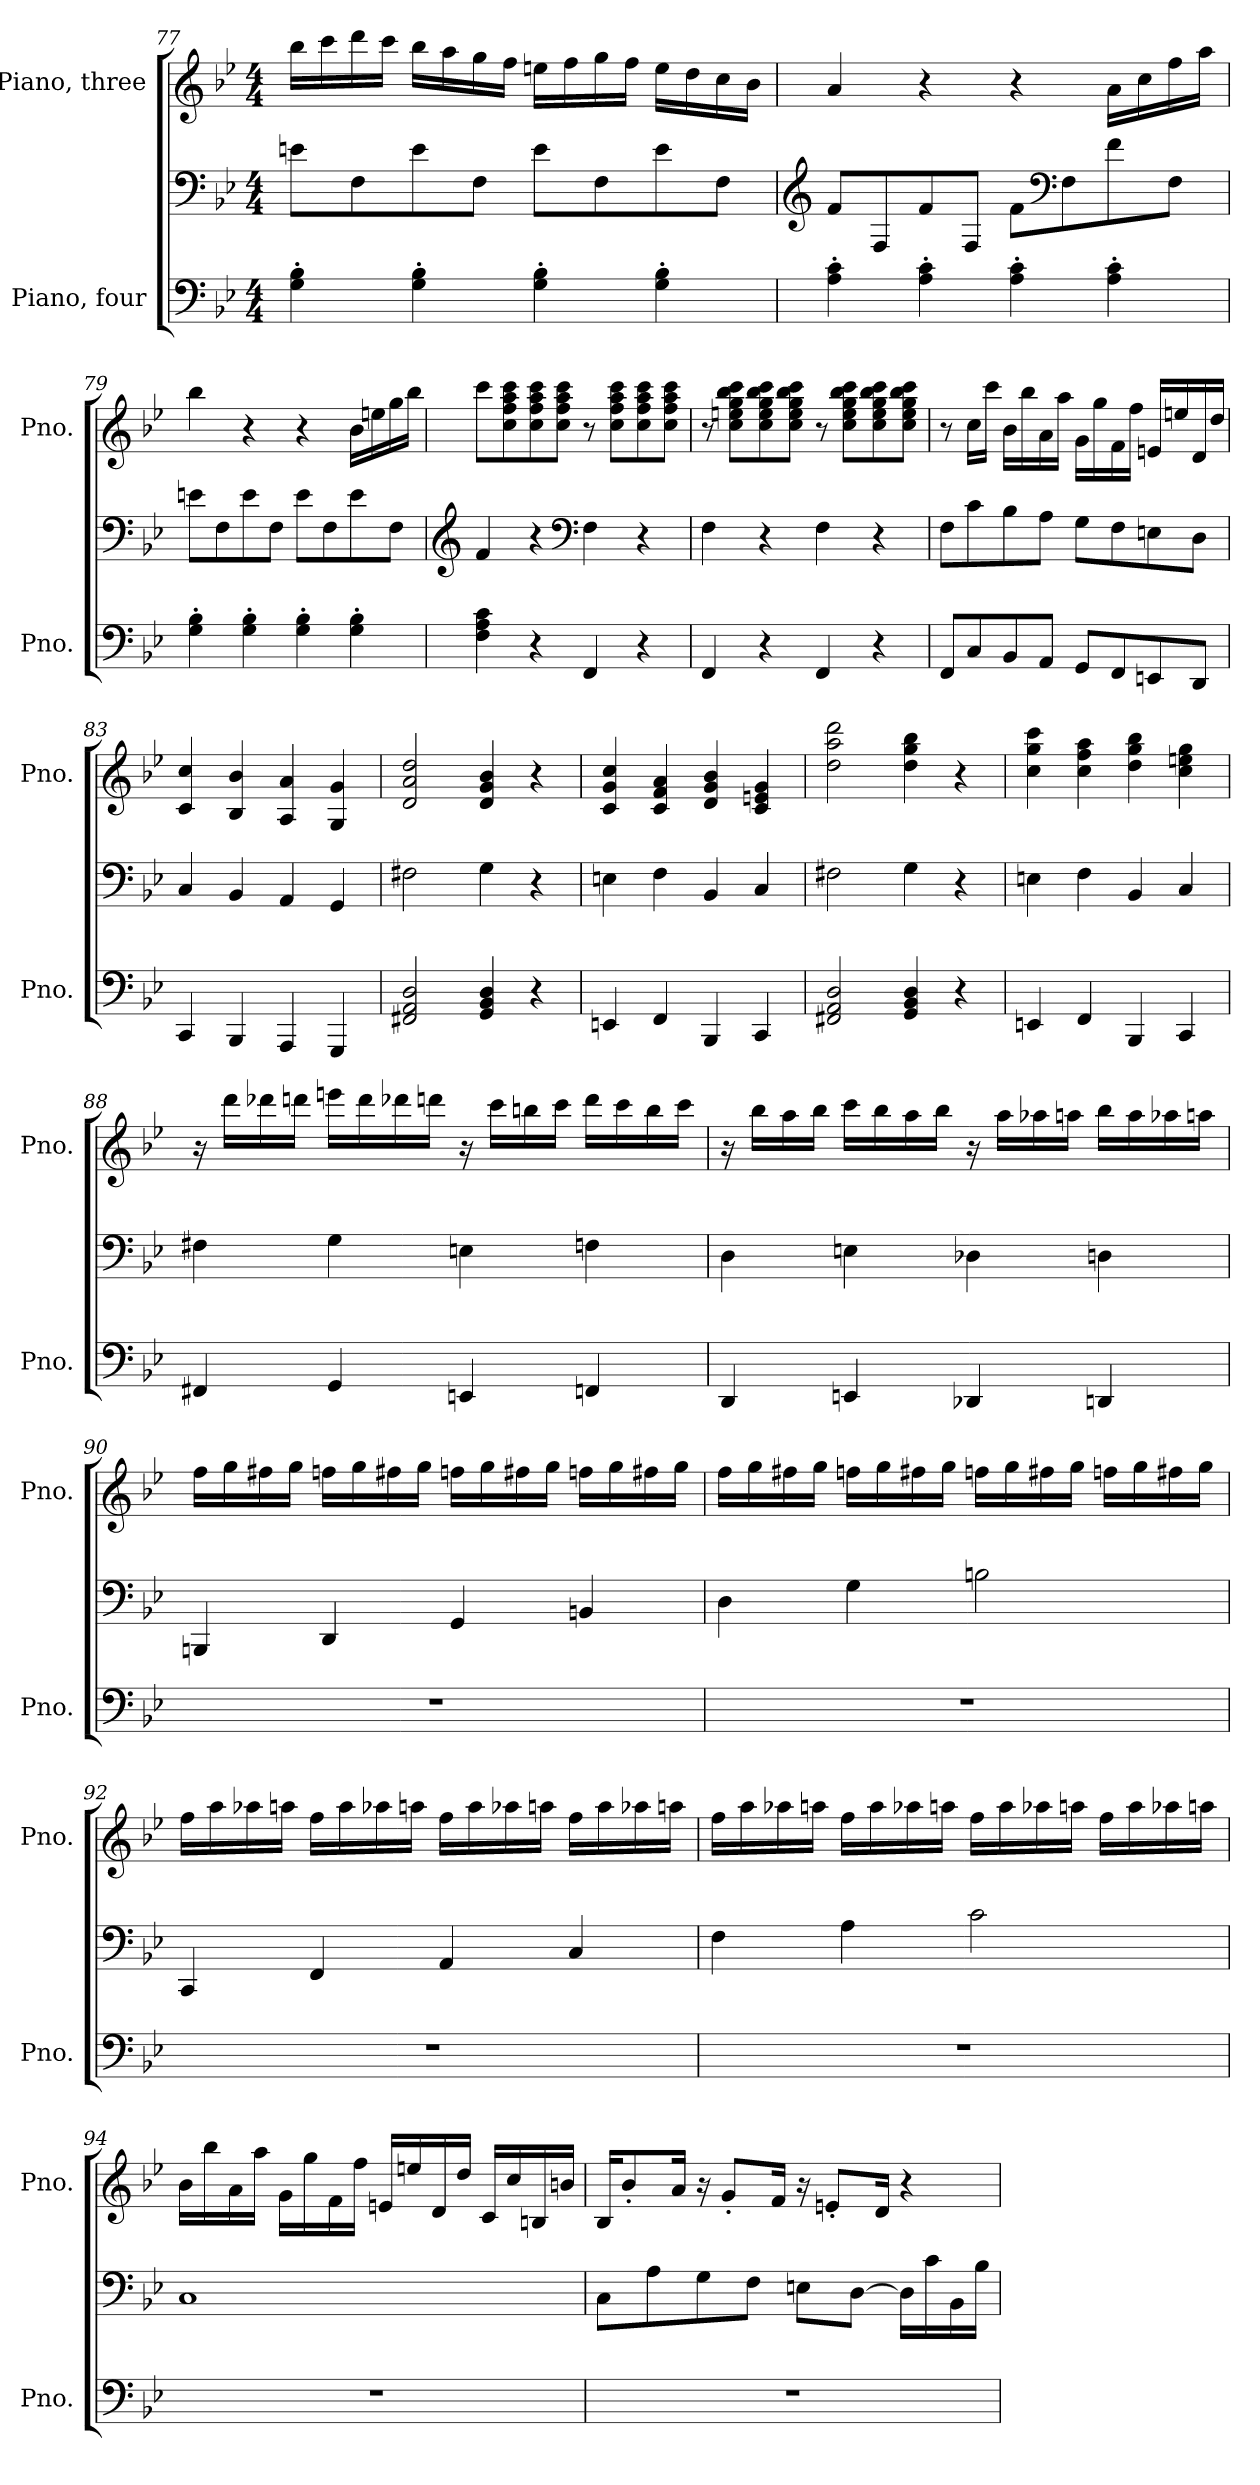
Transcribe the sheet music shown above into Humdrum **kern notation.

**kern	**kern	**kern
*part2	*part2	*part1
*staff3	*staff2	*staff1
*I"Piano, four	*	*I"Piano, three
*I'Pno.	*	*I'Pno.
*clefF4	*clefF4	*clefG2
*k[b-e-]	*k[b-e-]	*k[b-e-]
*M4/4	*M4/4	*M4/4
=77	=77	=77
4G\' 4B-\'	8en\L	16bb-\LL
.	.	16ccc\
.	8F\	16ddd\
.	.	16ccc\JJ
4G\' 4B-\'	8e\	16bb-\LL
.	.	16aa\
.	8F\J	16gg\
.	.	16ff\JJ
4G\' 4B-\'	8e\L	16een\LL
.	.	16ff\
.	8F\	16gg\
.	.	16ff\JJ
4G\' 4B-\'	8e\	16ee\LL
.	.	16dd\
.	8F\J	16cc\
.	.	16b-\JJ
!!LO:PB:g=z
=78	=78	=78
*	*clefG2	*
4A\' 4c\'	8f/L	4a/
.	8F/	.
4A\' 4c\'	8f/	4r
.	8F/J	.
4A\' 4c\'	8f\L	4r
*	*clefF4	*
.	8F\	.
4A\' 4c\'	8f\	16a\LL
.	.	16cc\
.	8F\J	16ff\
.	.	16aa\JJ
=79	=79	=79
4G\' 4B-\'	8en\L	4bb-\
.	8F\	.
4G\' 4B-\'	8e\	4r
.	8F\J	.
4G\' 4B-\'	8e\L	4r
.	8F\	.
4G\' 4B-\'	8e\	16b-\LL
.	.	16een\
.	8F\J	16gg\
.	.	16bb-\JJ
=80	=80	=80
*	*clefG2	*
4F\ 4A\ 4c\	4f/	8ccc\L
.	.	8cc\ 8ff\ 8aa\ 8ccc\
4r	4r	8cc\ 8ff\ 8aa\ 8ccc\
.	.	8cc\ 8ff\ 8aa\ 8ccc\J
*	*clefF4	*
4FF/	4F\	8r
.	.	8cc\ 8ff\ 8aa\ 8ccc\L
4r	4r	8cc\ 8ff\ 8aa\ 8ccc\
.	.	8cc\ 8ff\ 8aa\ 8ccc\J
!!LO:LB:g=z
=81	=81	=81
4FF/	4F\	8r
.	.	8cc\ 8een\ 8gg\ 8bb-\ 8ccc\L
4r	4r	8cc\ 8ee\ 8gg\ 8bb-\ 8ccc\
.	.	8cc\ 8ee\ 8gg\ 8bb-\ 8ccc\J
4FF/	4F\	8r
.	.	8cc\ 8ee\ 8gg\ 8bb-\ 8ccc\L
4r	4r	8cc\ 8ee\ 8gg\ 8bb-\ 8ccc\
.	.	8cc\ 8ee\ 8gg\ 8bb-\ 8ccc\J
=82	=82	=82
8FF/L	8F\L	8r
8C/	8c\	16cc\LL
.	.	16ccc\JJ
8BB-/	8B-\	16b-\LL
.	.	16bb-\
8AA/J	8A\J	16a\
.	.	16aa\JJ
8GG/L	8G\L	16g\LL
.	.	16gg\
8FF/	8F\	16f\
.	.	16ff\JJ
8EEn/	8En\	16en/LL
.	.	16een/
8DD/J	8D\J	16d/
.	.	16dd/JJ
=83	=83	=83
4CC/	4C/	4c/ 4cc/
4BBB-/	4BB-/	4B-/ 4b-/
4AAA/	4AA/	4A/ 4a/
4GGG/	4GG/	4G/ 4g/
=84	=84	=84
2FF#X/ 2AA/ 2D/	2F#X\	2d/ 2a/ 2dd/
4GG/ 4BB-/ 4D/	4G\	4d/ 4g/ 4b-/
4r	4r	4r
!!LO:LB:g=z
=85	=85	=85
4EEn/	4En\	4c/ 4g/ 4cc/
4FF/	4F\	4c/ 4f/ 4a/
4BBB-/	4BB-/	4d/ 4g/ 4b-/
4CC/	4C/	4c/ 4en/ 4g/
=86	=86	=86
2FF#X/ 2AA/ 2D/	2F#X\	2dd\ 2aa\ 2ddd\
4GG/ 4BB-/ 4D/	4G\	4dd\ 4gg\ 4bb-\
4r	4r	4r
=87	=87	=87
4EEn/	4En\	4cc\ 4gg\ 4ccc\
4FF/	4F\	4cc\ 4ff\ 4aa\
4BBB-/	4BB-/	4dd\ 4gg\ 4bb-\
4CC/	4C/	4cc\ 4een\ 4gg\
=88	=88	=88
4FF#X/	4F#X\	16r
.	.	16ddd\LL
.	.	16ddd-X\
.	.	16dddn\JJ
4GG/	4G\	16eeen\LL
.	.	16ddd\
.	.	16ddd-X\
.	.	16dddn\JJ
4EEn/	4En\	16r
.	.	16ccc\LL
.	.	16bbn\
.	.	16ccc\JJ
4FFn/	4Fn\	16ddd\LL
.	.	16ccc\
.	.	16bb\
.	.	16ccc\JJ
!!LO:LB:g=z
=89	=89	=89
4DD/	4D\	16r
.	.	16bb-\LL
.	.	16aa\
.	.	16bb-\JJ
4EEn/	4En\	16ccc\LL
.	.	16bb-\
.	.	16aa\
.	.	16bb-\JJ
4DD-X/	4D-X\	16r
.	.	16aa\LL
.	.	16aa-X\
.	.	16aan\JJ
4DDn/	4Dn\	16bb-\LL
.	.	16aa\
.	.	16aa-X\
.	.	16aan\JJ
=90	=90	=90
1r	4BBBn/	16ff\LL
.	.	16gg\
.	.	16ff#X\
.	.	16gg\JJ
.	4DD/	16ffn\LL
.	.	16gg\
.	.	16ff#X\
.	.	16gg\JJ
.	4GG/	16ffn\LL
.	.	16gg\
.	.	16ff#X\
.	.	16gg\JJ
.	4BBn/	16ffn\LL
.	.	16gg\
.	.	16ff#X\
.	.	16gg\JJ
!!LO:PB:g=z
=91	=91	=91
1r	4D\	16ff\LL
.	.	16gg\
.	.	16ff#X\
.	.	16gg\JJ
.	4G\	16ffn\LL
.	.	16gg\
.	.	16ff#X\
.	.	16gg\JJ
.	2Bn\	16ffn\LL
.	.	16gg\
.	.	16ff#X\
.	.	16gg\JJ
.	.	16ffn\LL
.	.	16gg\
.	.	16ff#X\
.	.	16gg\JJ
=92	=92	=92
1r	4CC/	16ff\LL
.	.	16aa\
.	.	16aa-X\
.	.	16aan\JJ
.	4FF/	16ff\LL
.	.	16aa\
.	.	16aa-X\
.	.	16aan\JJ
.	4AA/	16ff\LL
.	.	16aa\
.	.	16aa-X\
.	.	16aan\JJ
.	4C/	16ff\LL
.	.	16aa\
.	.	16aa-X\
.	.	16aan\JJ
!!LO:LB:g=z
=93	=93	=93
1r	4F\	16ff\LL
.	.	16aa\
.	.	16aa-X\
.	.	16aan\JJ
.	4A\	16ff\LL
.	.	16aa\
.	.	16aa-X\
.	.	16aan\JJ
.	2c\	16ff\LL
.	.	16aa\
.	.	16aa-X\
.	.	16aan\JJ
.	.	16ff\LL
.	.	16aa\
.	.	16aa-X\
.	.	16aan\JJ
=94	=94	=94
1r	1C	16b-\LL
.	.	16bb-\
.	.	16a\
.	.	16aa\JJ
.	.	16g\LL
.	.	16gg\
.	.	16f\
.	.	16ff\JJ
.	.	16en/LL
.	.	16een/
.	.	16d/
.	.	16dd/JJ
.	.	16c/LL
.	.	16cc/
.	.	16Bn/
.	.	16bn/JJ
!!LO:LB:g=z
=95	=95	=95
1r	8C\L	16B-/KL
.	.	8b-'/
.	8A\	.
.	.	16a/Jk
.	8G\	16r
.	.	8g'/L
.	8F\J	.
.	.	16f/Jk
.	8En\L	16r
.	.	8en'/L
.	[8D\J	.
.	.	16d/Jk
.	16D\LL]	4r
.	16c\	.
.	16BB-\	.
.	16B-\JJ	.
=	=	=
*-	*-	*-
